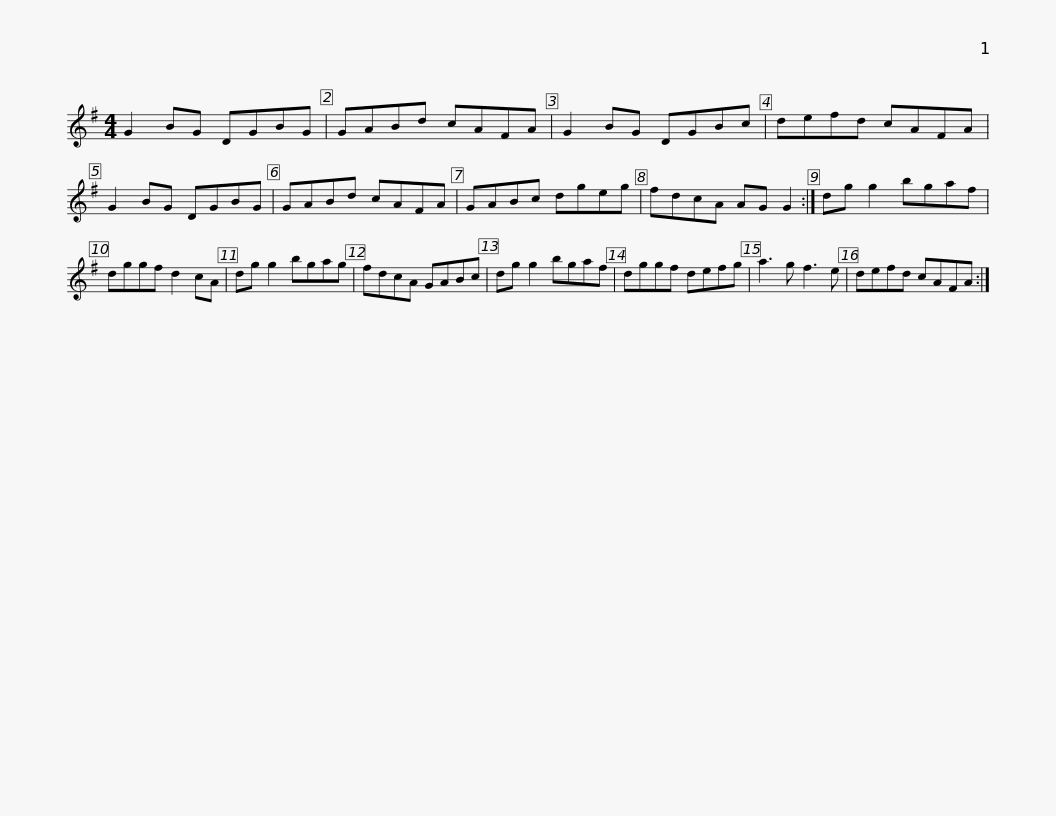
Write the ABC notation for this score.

X:1
L:1/8
M:4/4
I:linebreak $
K:G
V:1 treble
V:1
 G2 BG DGBG | GABd cAFA | G2 BG DGBc | defd cAFA | G2 BG DGBG | %5
 GABd cAFA |$ GABc dgeg | fdcA AG G2 :| dg g2 bgaf | dggf d2 cA | %10
 dg g2 bgag | fdcA GABc |$ dg g2 bgaf | dggf defg | a3 g f3 e | %15
 defd cAFA :| %16
